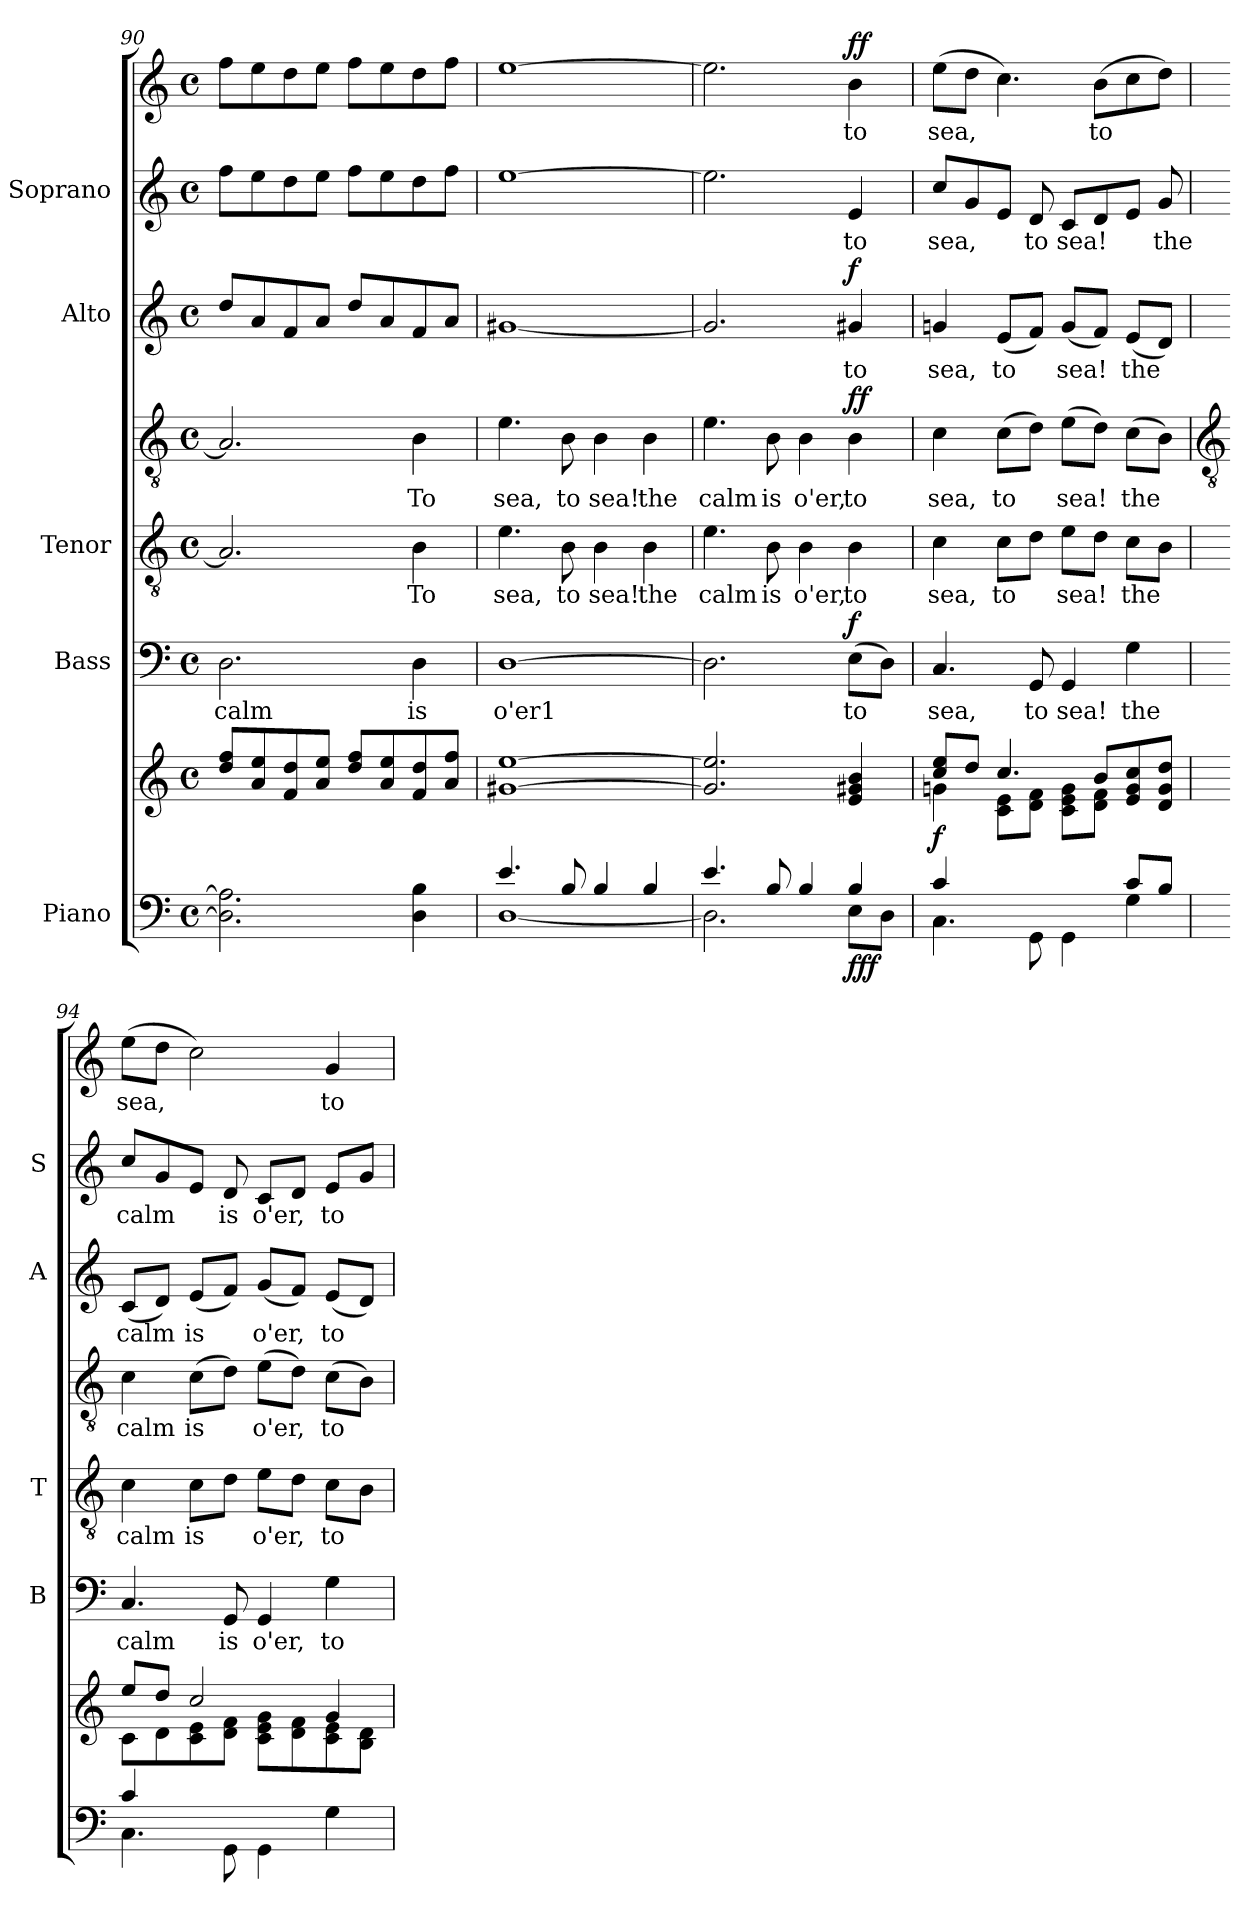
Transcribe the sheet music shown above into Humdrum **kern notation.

**kern	**kern	**dynam	**kern	**text	**dynam	**kern	**text	**kern	**text	**dynam	**kern	**text	**dynam	**kern	**text	**kern	**text	**dynam
*part5	*part5	*part5	*part4	*part4	*part4	*part3	*part3	*part3	*part3	*part3	*part2	*part2	*part2	*part1	*part1	*part1	*part1	*part1
*staff8	*staff7	*staff7/8	*staff6	*staff6	*staff6	*staff5	*staff5	*staff4	*staff4	*staff4/5	*staff3	*staff3	*staff3	*staff2	*staff2	*staff1	*staff1	*staff1/2
*I"Piano	*	*	*I"Bass	*	*	*I"Tenor	*	*	*	*	*I"Alto	*	*	*I"Soprano	*	*	*	*
*	*	*	*I'B	*	*	*I'T	*	*	*	*	*I'A	*	*	*I'S	*	*	*	*
*clefF4	*clefG2	*	*clefF4	*	*	*clefGv2	*	*clefGv2	*	*	*clefG2	*	*	*clefG2	*	*clefG2	*	*
*k[]	*k[]	*	*k[]	*	*	*k[]	*	*k[]	*	*	*k[]	*	*	*k[]	*	*k[]	*	*
*C:	*C:	*	*C:	*	*	*C:	*	*C:	*	*	*C:	*	*	*C:	*	*C:	*	*
*M4/4	*M4/4	*	*M4/4	*	*	*M4/4	*	*M4/4	*	*	*M4/4	*	*	*M4/4	*	*M4/4	*	*
*met(c)	*met(c)	*	*met(c)	*	*	*met(c)	*	*met(c)	*	*	*met(c)	*	*	*met(c)	*	*met(c)	*	*
=90	=90	=90	=90	=90	=90	=90	=90	=90	=90	=90	=90	=90	=90	=90	=90	=90	=90	=90
*^	*^	*	*	*	*	*	*	*	*	*	*	*	*	*	*	*	*	*
!	!	!	!	!	!	!LO:LY:b	!	!	!	!	!	!	!	!	!	!	!	!	!	!
1ryy	2.D\] 2.A\]	8dd 8ffL	1ryy	.	2.D	calm	.	2.A]	.	2.A]	.	.	8ddL	.	.	8ffL	.	8ffL	.	.
.	.	8a 8ee	.	.	.	.	.	.	.	.	.	.	8a	.	.	8ee	.	8ee	.	.
.	.	8f 8dd	.	.	.	.	.	.	.	.	.	.	8f	.	.	8dd	.	8dd	.	.
.	.	8a 8eeJ	.	.	.	.	.	.	.	.	.	.	8aJ	.	.	8eeJ	.	8eeJ	.	.
.	.	8dd 8ffL	.	.	.	.	.	.	.	.	.	.	8ddL	.	.	8ffL	.	8ffL	.	.
.	.	8a 8ee	.	.	.	.	.	.	.	.	.	.	8a	.	.	8ee	.	8ee	.	.
!	!	!	!	!	!	!LO:LY:b	!	!	!LO:LY:b	!	!LO:LY:b	!	!	!	!	!	!	!	!	!
.	4D\ 4B\	8f 8dd	.	.	4D	is	.	4B	To	4B	To	.	8f	.	.	8dd	.	8dd	.	.
.	.	8a 8ffJ	.	.	.	.	.	.	.	.	.	.	8aJ	.	.	8ffJ	.	8ffJ	.	.
=91	=91	=91	=91	=91	=91	=91	=91	=91	=91	=91	=91	=91	=91	=91	=91	=91	=91	=91	=91	=91
!	!	!	!	!	!	!LO:LY:b	!	!	!LO:LY:b	!	!LO:LY:b	!	!	!	!	!	!	!	!	!
4.e/	[1D\	[1g#X [1ee	1ryy	.	[1D	o'er1	.	4.e	sea,	4.e	sea,	.	[1g#X	.	.	[1ee	.	[1ee	.	.
!	!	!	!	!	!	!	!	!	!LO:LY:b	!	!LO:LY:b	!	!	!	!	!	!	!	!	!
8B/	.	.	.	.	.	.	.	8B	to	8B	to	.	.	.	.	.	.	.	.	.
!	!	!	!	!	!	!	!	!	!LO:LY:b	!	!LO:LY:b	!	!	!	!	!	!	!	!	!
4B/	.	.	.	.	.	.	.	4B	sea!	4B	sea!	.	.	.	.	.	.	.	.	.
!	!	!	!	!	!	!	!	!	!LO:LY:b	!	!LO:LY:b	!	!	!	!	!	!	!	!	!
4B/	.	.	.	.	.	.	.	4B	the	4B	the	.	.	.	.	.	.	.	.	.
=92	=92	=92	=92	=92	=92	=92	=92	=92	=92	=92	=92	=92	=92	=92	=92	=92	=92	=92	=92	=92
!	!	!	!	!	!	!	!	!	!LO:LY:b	!	!LO:LY:b	!	!	!	!	!	!	!	!	!
4.e/	2.D\]	2.g#] 2.ee]	1ryy	.	2.D]	.	.	4.e	calm	4.e	calm	.	2.g#]	.	.	2.ee]	.	2.ee]	.	.
!	!	!	!	!	!	!	!	!	!LO:LY:b	!	!LO:LY:b	!	!	!	!	!	!	!	!	!
8B/	.	.	.	.	.	.	.	8B	is	8B	is	.	.	.	.	.	.	.	.	.
!	!	!	!	!	!	!	!	!	!LO:LY:b	!	!LO:LY:b	!	!	!	!	!	!	!	!	!
4B/	.	.	.	.	.	.	.	4B	o'er,	4B	o'er,	.	.	.	.	.	.	.	.	.
!	!	!	!	!LO:DY:b=2	!	!LO:LY:b	!	!	!LO:LY:b	!	!LO:LY:b	!	!	!LO:LY:b	!	!	!LO:LY:b	!	!LO:LY:b	!
!	!	!	!	!LO:DY:n=1:b=2	!	!	!	!	!	!	!	!	!	!	!	!	!	!	!	!
!	!	!	!	!LO:DY:n=2:b	!	!	!LO:DY:b	!	!	!	!	!LO:DY:b=2	!	!	!	!	!	!	!	!
!	!	!	!	!	!	!	!	!	!	!	!	!LO:DY:n=1:b	!	!	!LO:DY:b	!	!	!	!	!LO:DY:b=2
!	!	!	!	!	!	!	!	!	!	!	!	!	!	!	!	!	!	!	!	!LO:DY:n=1:b
4B/	8E\L	4e 4g# 4b	.	f f f	(>8EL	to	f	4B	to	4B	to	f f	4g#	to	f	4e	to	4b	to	f f
.	8D\J	.	.	.	8DJ)	.	.	.	.	.	.	.	.	.	.	.	.	.	.	.
=93	=93	=93	=93	=93	=93	=93	=93	=93	=93	=93	=93	=93	=93	=93	=93	=93	=93	=93	=93	=93
!	!	!	!	!LO:DY:b	!	!LO:LY:b	!	!	!LO:LY:b	!	!LO:LY:b	!	!	!LO:LY:b	!	!	!LO:LY:b	!	!LO:LY:b	!
4c/	4.C\	8cc/ 8ee/L	4gn\	f	4.C	sea,	.	4c	sea,	4c	sea,	.	4gn	sea,	.	8ccL	sea,	(>8eeL	sea,	.
.	.	8dd/J	.	.	.	.	.	.	.	.	.	.	.	.	.	8g	.	8ddJ	.	.
!	!	!	!	!	!	!	!	!	!LO:LY:b	!	!LO:LY:b	!	!	!LO:LY:b	!	!	!	!	!	!
2ryy	.	4.cc/	8c\ 8e\L	.	.	.	.	8cL	to	(>8cL	to	.	(<8eL	to	.	8eJ	.	4.cc)	.	.
!	!	!	!	!	!	!LO:LY:b	!	!	!	!	!	!	!	!	!	!	!LO:LY:b	!	!	!
.	8GG\	.	8d\ 8f\J	.	8GG	to	.	8dJ	.	8dJ)	.	.	8fJ)	.	.	8d	to	.	.	.
!	!	!	!	!	!	!LO:LY:b	!	!	!LO:LY:b	!	!LO:LY:b	!	!	!LO:LY:b	!	!	!LO:LY:b	!	!	!
.	4GG\	.	8c\ 8e\ 8g\L	.	4GG	sea!	.	8eL	sea!	(>8eL	sea!	.	(<8gL	sea!	.	8cL	sea!	.	.	.
!	!	!	!	!	!	!	!	!	!	!	!	!	!	!	!	!	!	!	!LO:LY:b	!
.	.	8bL	8d\ 8f\J	.	.	.	.	8dJ	.	8dJ)	.	.	8fJ)	.	.	8d	.	(>8bL	to	.
!	!	!	!	!	!	!LO:LY:b	!	!	!LO:LY:b	!	!LO:LY:b	!	!	!LO:LY:b	!	!	!	!	!	!
8c/L	4G\	8e 8g 8cc	4ryy	.	4G	the	.	8cL	the	(>8cL	the	.	(<8eL	the	.	8eJ	.	8cc	.	.
!	!	!	!	!	!	!	!	!	!	!	!	!	!	!	!	!	!LO:LY:b	!	!	!
8B/J	.	8d 8g 8ddJ	.	.	.	.	.	8BJ	.	8BJ)	.	.	8dJ)	.	.	8g	the	8ddJ)	.	.
!!LO:LB:g=z
=94	=94	=94	=94	=94	=94	=94	=94	=94	=94	=94	=94	=94	=94	=94	=94	=94	=94	=94	=94	=94
*	*	*	*	*	*	*	*	*	*	*clefGv2	*	*	*	*	*	*	*	*	*	*
!	!	!	!	!	!	!LO:LY:b	!	!	!LO:LY:b	!	!LO:LY:b	!	!	!LO:LY:b	!	!	!LO:LY:b	!	!LO:LY:b	!
4c/	4.C\	8ee/L	8c\L	.	4.C	calm	.	4c	calm	4c	calm	.	(<8cL	calm	.	8ccL	calm	(>8eeL	sea,	.
.	.	8dd/J	8d\	.	.	.	.	.	.	.	.	.	8dJ)	.	.	8g	.	8ddJ	.	.
!	!	!	!	!	!	!	!	!	!LO:LY:b	!	!LO:LY:b	!	!	!LO:LY:b	!	!	!	!	!	!
2.ryy	.	2cc/	8c\ 8e\	.	.	.	.	8cL	is	(>8cL	is	.	(<8eL	is	.	8eJ	.	2cc)	.	.
!	!	!	!	!	!	!LO:LY:b	!	!	!	!	!	!	!	!	!	!	!LO:LY:b	!	!	!
.	8GG\	.	8d\ 8f\J	.	8GG	is	.	8dJ	.	8dJ)	.	.	8fJ)	.	.	8d	is	.	.	.
!	!	!	!	!	!	!LO:LY:b	!	!	!LO:LY:b	!	!LO:LY:b	!	!	!LO:LY:b	!	!	!LO:LY:b	!	!	!
.	4GG\	.	8c\ 8e\ 8g\L	.	4GG	o'er,	.	8eL	o'er,	(>8eL	o'er,	.	(<8gL	o'er,	.	8cL	o'er,	.	.	.
.	.	.	8d\ 8f\	.	.	.	.	8dJ	.	8dJ)	.	.	8fJ)	.	.	8dJ	.	.	.	.
!	!	!	!	!	!	!LO:LY:b	!	!	!LO:LY:b	!	!LO:LY:b	!	!	!LO:LY:b	!	!	!LO:LY:b	!	!LO:LY:b	!
.	4G\	4g	8c\ 8e\	.	4G	to	.	8cL	to	(>8cL	to	.	(<8eL	to	.	8eL	to	4g	to	.
.	.	.	8B\ 8d\J	.	.	.	.	8BJ	.	8BJ)	.	.	8dJ)	.	.	8gJ	.	.	.	.
*v	*v	*	*	*	*	*	*	*	*	*	*	*	*	*	*	*	*	*	*	*
*	*v	*v	*	*	*	*	*	*	*	*	*	*	*	*	*	*	*	*	*
=	=	=	=	=	=	=	=	=	=	=	=	=	=	=	=	=	=	=
*-	*-	*-	*-	*-	*-	*-	*-	*-	*-	*-	*-	*-	*-	*-	*-	*-	*-	*-
